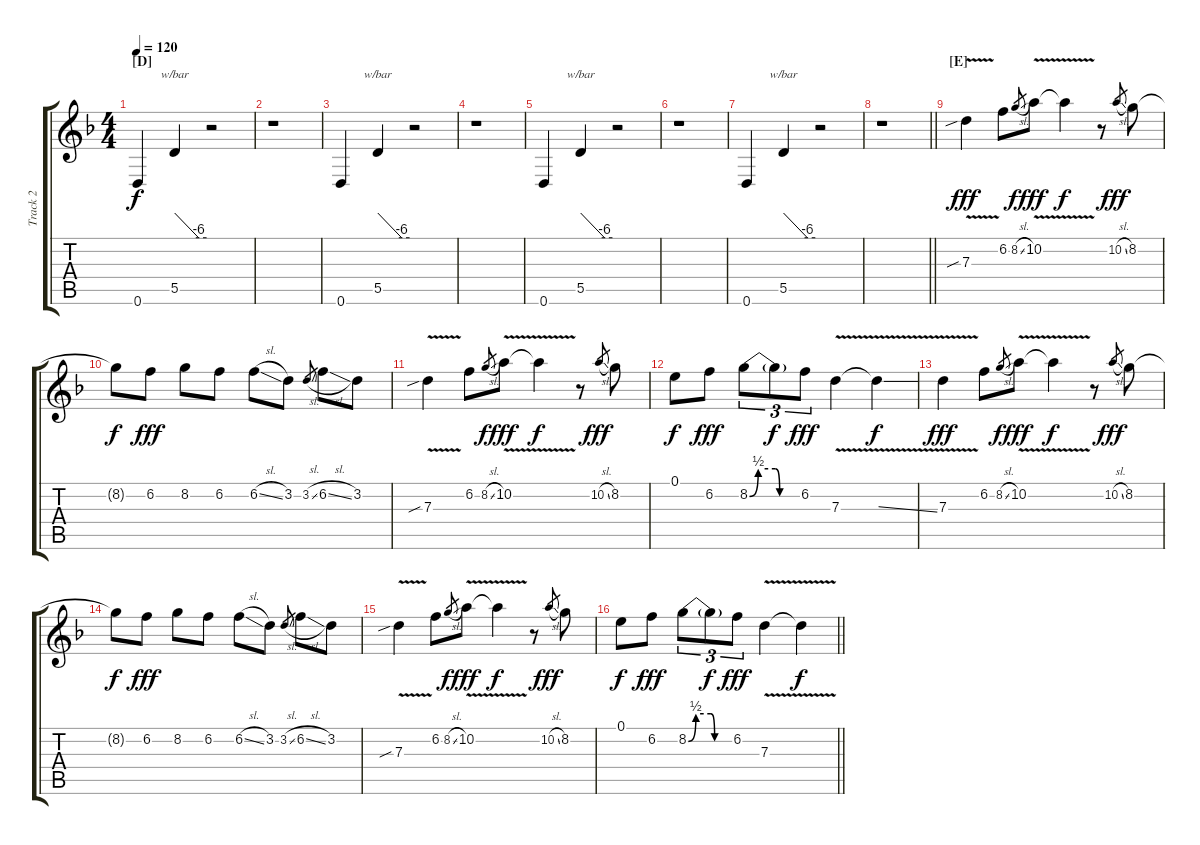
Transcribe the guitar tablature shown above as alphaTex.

\track ("Track 2" "Track 2") {instrument distortionguitar}
\staff {score tabs}
\tuning (E4 B3 G3 D3 A2 D2) {hide}
\ts (4 4)
\section ("" "[D]")
\tempo 120
\clef g2
\ks f
0.6.4{dy f} 5.5.4{tbe (custom default 0 0 45 -24 60 -24)} r.2 |
r.1 |
0.6.4 5.5.4{tbe (custom default 0 0 45 -24 60 -24)} r.2 |
r.1 |
0.6.4 5.5.4{tbe (custom default 0 0 45 -24 60 -24)} r.2 |
r.1 |
0.6.4 5.5.4{tbe (custom default 0 0 45 -24 60 -24)} r.2 |
\barLineRight lightlight
r.1 |
\section ("" "[E]")
7.3{v sib}.4{dy fff} 6.2.8 8.2{sl}.8{gr dy f} 10.2{v}.8{dy fff} 10.2{t}.4{dy f} r.8 10.2{sl}.8{gr dy fff} 8.2.8 |
8.2{t}.8{dy f} 6.2.8{dy fff} 8.2.8 6.2.8 6.2{sl}.8 3.2.8 3.2{sl}.8{gr} 6.2{sl}.8 3.2.8 |
7.3{v sib}.4 6.2.8 8.2{sl}.8{gr dy f} 10.2{v}.8{dy fff} 10.2{t}.4{dy f} r.8 10.2{sl}.8{gr dy fff} 8.2.8 |
0.1.8{dy f} 6.2.8{dy fff} 8.2{be (custom 0 0 10 2 30 2 35 0 60 0)}.8{tu (3 2)} 8.2{t}.8{tu (3 2) dy f} 6.2.8{tu (3 2) dy fff} 7.3{v}.4 7.3{ss t}.4{dy f} |
7.3{v}.4{dy fff} 6.2.8 8.2{sl}.8{gr dy f} 10.2{v}.8{dy fff} 10.2{t}.4{dy f} r.8 10.2{sl}.8{gr dy fff} 8.2.8 |
8.2{t}.8{dy f} 6.2.8{dy fff} 8.2.8 6.2.8 6.2{sl}.8 3.2.8 3.2{sl}.8{gr} 6.2{sl}.8 3.2.8 |
7.3{v sib}.4 6.2.8 8.2{sl}.8{gr dy f} 10.2{v}.8{dy fff} 10.2{t}.4{dy f} r.8 10.2{sl}.8{gr dy fff} 8.2.8 |
\barLineRight lightlight
0.1.8{dy f} 6.2.8{dy fff} 8.2{be (custom 0 0 10 2 30 2 35 0 60 0)}.8{tu (3 2)} 8.2{t}.8{tu (3 2) dy f} 6.2.8{tu (3 2) dy fff} 7.3{v}.4 7.3{t}.4{dy f}
